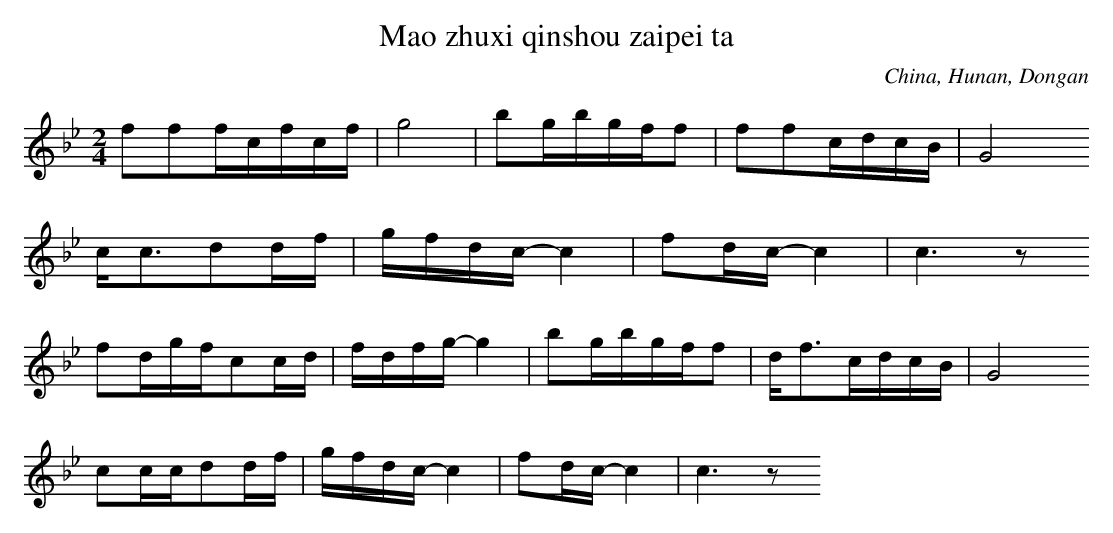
X:1
T: Mao zhuxi qinshou zaipei ta
O: China, Hunan, Dongan
M: 2/4
L: 1/16
K: Bb
f2f2fcfcf | g8 | b2gbgff2 | f2f2cdcB | G8
cc3d2df | gfdc-c4 | f2dc-c4 | c6z2
f2dgfc2cd | fdfg-g4 | b2gbgff2 | df3cdcB | G8
c2ccd2df | gfdc-c4 | f2dc-c4 | c6z2
